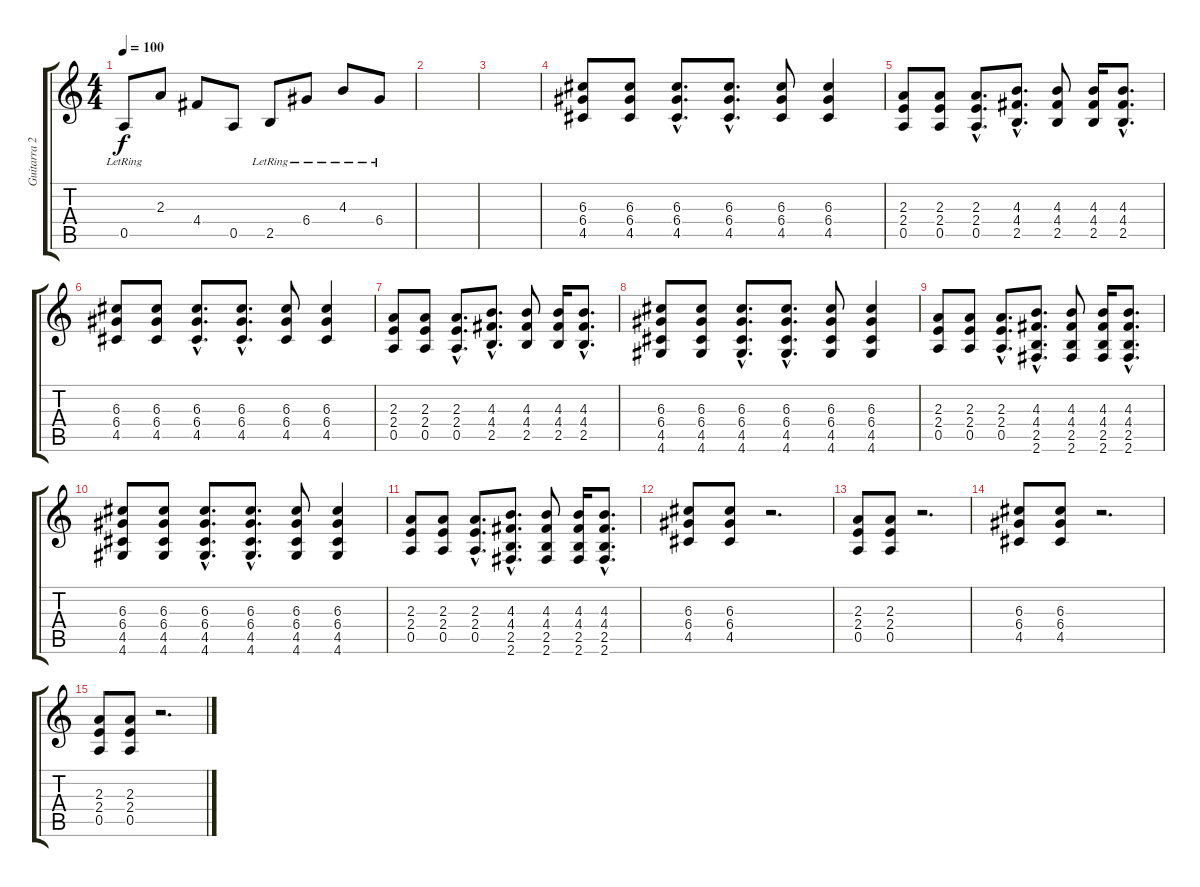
\track ("Guitarra 2" "Guitarra 2") {instrument distortionguitar}
\staff {score tabs}
\tuning (E4 B3 G3 D3 A2 E2) {hide}
\ts (4 4)
\tempo 100
\clef g2
\ks c
0.5{lr}.8{dy f} 2.3.8 4.4.8 0.5.8 2.5{lr}.8 6.4{lr}.8 4.3{lr}.8 6.4{lr}.8 |
|
|
(6.3 6.4 4.5).8{instrument distortionguitar} (6.3 6.4 4.5).8 (6.3{hac} 6.4{hac} 4.5{hac}).8{d} (6.3{hac} 6.4{hac} 4.5{hac}).8{d} (6.3 6.4 4.5).8 (6.3 6.4 4.5).4 |
(2.3 2.4 0.5).8 (2.3 2.4 0.5).8 (2.3{hac} 2.4{hac} 0.5{hac}).8{d} (4.3{hac} 4.4{hac} 2.5{hac}).8{d} (4.3 4.4 2.5).8 (4.3 4.4 2.5).16 (4.3{hac} 4.4{hac} 2.5{hac}).8{d} |
(6.3 6.4 4.5).8 (6.3 6.4 4.5).8 (6.3{hac} 6.4{hac} 4.5{hac}).8{d} (6.3{hac} 6.4{hac} 4.5{hac}).8{d} (6.3 6.4 4.5).8 (6.3 6.4 4.5).4 |
(2.3 2.4 0.5).8 (2.3 2.4 0.5).8 (2.3{hac} 2.4{hac} 0.5{hac}).8{d} (4.3{hac} 4.4{hac} 2.5{hac}).8{d} (4.3 4.4 2.5).8 (4.3 4.4 2.5).16 (4.3{hac} 4.4{hac} 2.5{hac}).8{d} |
(6.3 6.4 4.5 4.6).8 (6.3 6.4 4.5 4.6).8 (6.3{hac} 6.4{hac} 4.5{hac} 4.6{hac}).8{d} (6.3{hac} 6.4{hac} 4.5{hac} 4.6{hac}).8{d} (6.3 6.4 4.5 4.6).8 (6.3 6.4 4.5 4.6).4 |
(2.3 2.4 0.5).8 (2.3 2.4 0.5).8 (2.3{hac} 2.4{hac} 0.5{hac}).8{d} (4.3{hac} 4.4{hac} 2.5{hac} 2.6{hac}).8{d} (4.3 4.4 2.5 2.6).8 (4.3 4.4 2.5 2.6).16 (4.3{hac} 4.4{hac} 2.5{hac} 2.6{hac}).8{d} |
(6.3 6.4 4.5 4.6).8 (6.3 6.4 4.5 4.6).8 (6.3{hac} 6.4{hac} 4.5{hac} 4.6{hac}).8{d} (6.3{hac} 6.4{hac} 4.5{hac} 4.6{hac}).8{d} (6.3 6.4 4.5 4.6).8 (6.3 6.4 4.5 4.6).4 |
(2.3 2.4 0.5).8 (2.3 2.4 0.5).8 (2.3{hac} 2.4{hac} 0.5{hac}).8{d} (4.3{hac} 4.4{hac} 2.5{hac} 2.6{hac}).8{d} (4.3 4.4 2.5 2.6).8 (4.3 4.4 2.5 2.6).16 (4.3{hac} 4.4{hac} 2.5{hac} 2.6{hac}).8{d} |
(6.3 6.4 4.5).8 (6.3 6.4 4.5).8 r.2{d} |
(2.3 2.4 0.5).8 (2.3 2.4 0.5).8 r.2{d} |
(6.3 6.4 4.5).8 (6.3 6.4 4.5).8 r.2{d} |
(2.3 2.4 0.5).8 (2.3 2.4 0.5).8 r.2{d}
